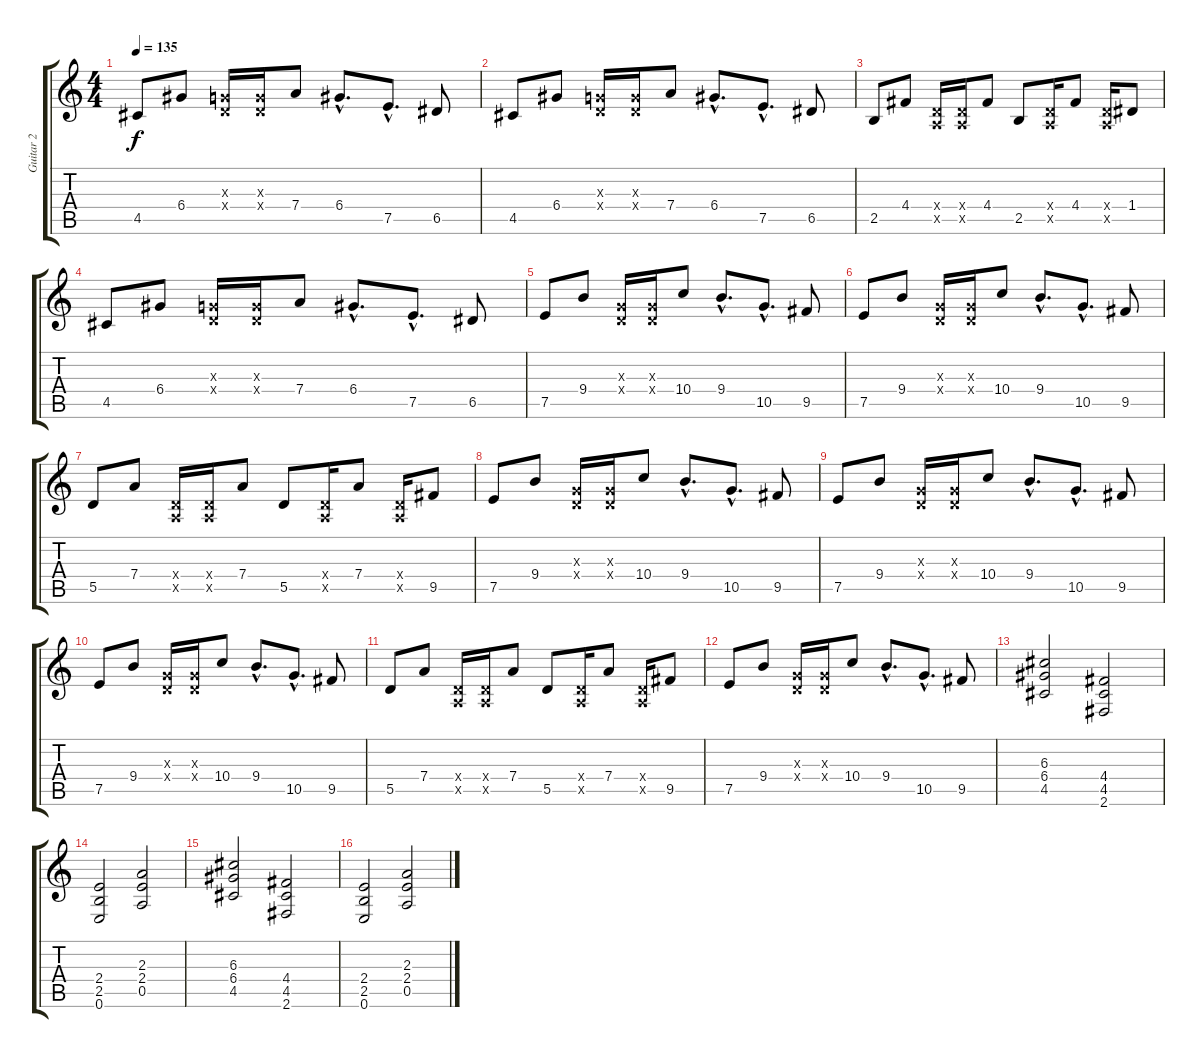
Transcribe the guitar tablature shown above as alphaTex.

\track ("Guitar 2" "Guitar 2") {instrument overdrivenguitar}
\staff {score tabs}
\tuning (E4 B3 G3 D3 A2 E2) {hide}
\ts (4 4)
\tempo 135
\clef g2
\ks c
4.5.8{dy f} 6.4.8 (0.3{x} 0.4{x}).16 (0.3{x} 0.4{x}).16 7.4.8 6.4{hac}.8{d} 7.5{hac}.8{d} 6.5.8 |
4.5.8 6.4.8 (0.3{x} 0.4{x}).16 (0.3{x} 0.4{x}).16 7.4.8 6.4{hac}.8{d} 7.5{hac}.8{d} 6.5.8 |
2.5.8 4.4.8 (0.4{x} 0.5{x}).16 (0.4{x} 0.5{x}).16 4.4.8 2.5.8 (0.4{x} 0.5{x}).16 4.4.8 (0.4{x} 0.5{x}).16 1.4.8 |
4.5.8 6.4.8 (0.3{x} 0.4{x}).16 (0.3{x} 0.4{x}).16 7.4.8 6.4{hac}.8{d} 7.5{hac}.8{d} 6.5.8 |
7.5.8{volume 14} 9.4.8 (0.3{x} 0.4{x}).16 (0.3{x} 0.4{x}).16 10.4.8 9.4{hac}.8{d} 10.5{hac}.8{d} 9.5.8 |
7.5.8 9.4.8 (0.3{x} 0.4{x}).16 (0.3{x} 0.4{x}).16 10.4.8 9.4{hac}.8{d} 10.5{hac}.8{d} 9.5.8 |
5.5.8 7.4.8 (0.4{x} 0.5{x}).16 (0.4{x} 0.5{x}).16 7.4.8 5.5.8 (0.4{x} 0.5{x}).16 7.4.8 (0.4{x} 0.5{x}).16 9.5.8 |
7.5.8 9.4.8 (0.3{x} 0.4{x}).16 (0.3{x} 0.4{x}).16 10.4.8 9.4{hac}.8{d} 10.5{hac}.8{d} 9.5.8 |
7.5.8 9.4.8 (0.3{x} 0.4{x}).16 (0.3{x} 0.4{x}).16 10.4.8 9.4{hac}.8{d} 10.5{hac}.8{d} 9.5.8 |
7.5.8 9.4.8 (0.3{x} 0.4{x}).16 (0.3{x} 0.4{x}).16 10.4.8 9.4{hac}.8{d} 10.5{hac}.8{d} 9.5.8 |
5.5.8 7.4.8 (0.4{x} 0.5{x}).16 (0.4{x} 0.5{x}).16 7.4.8 5.5.8 (0.4{x} 0.5{x}).16 7.4.8 (0.4{x} 0.5{x}).16 9.5.8 |
7.5.8 9.4.8 (0.3{x} 0.4{x}).16 (0.3{x} 0.4{x}).16 10.4.8 9.4{hac}.8{d} 10.5{hac}.8{d} 9.5.8 |
(6.3 6.4 4.5).2{volume 8} (4.4 4.5 2.6).2 |
(2.4 2.5 0.6).2 (2.3 2.4 0.5).2 |
(6.3 6.4 4.5).2 (4.4 4.5 2.6).2 |
(2.4 2.5 0.6).2 (2.3 2.4 0.5).2
